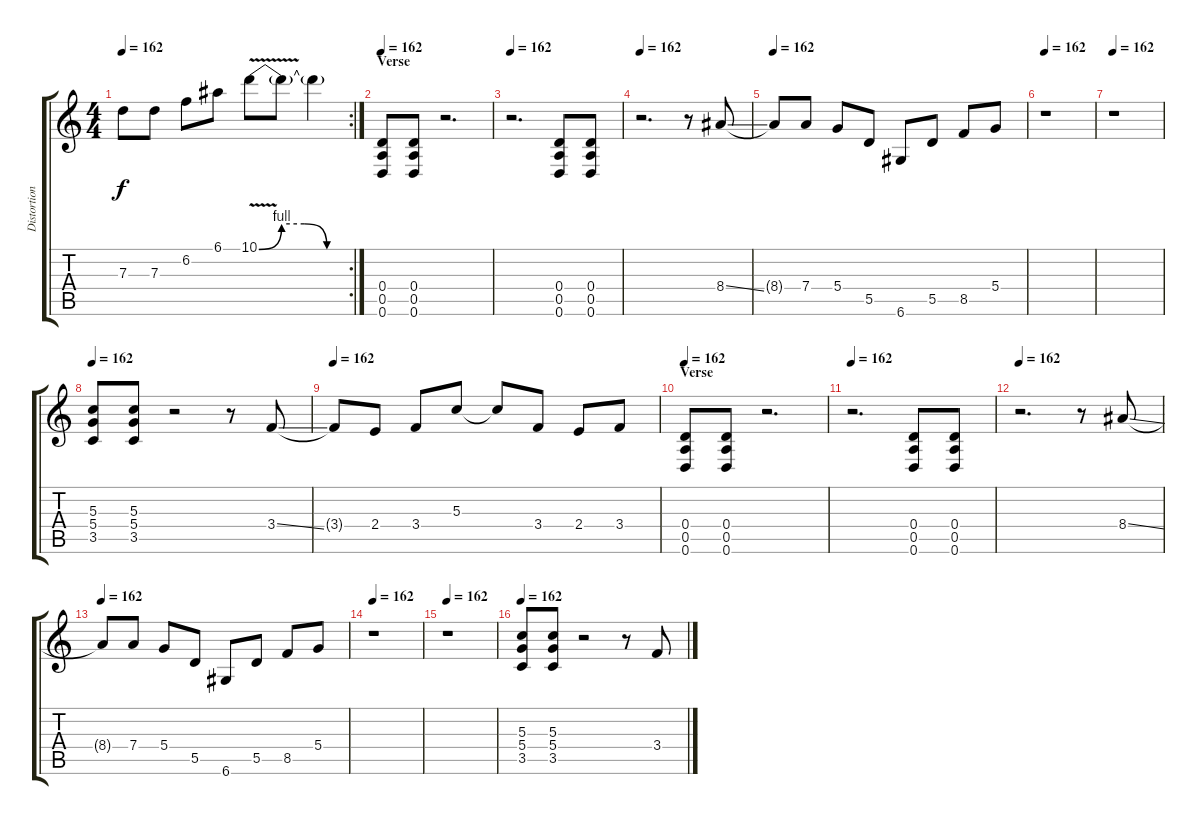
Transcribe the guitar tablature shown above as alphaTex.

\track ("Distortion Guitar" "Distortion") {instrument distortionguitar}
\staff {score tabs}
\tuning (E4 B3 G3 D3 A2 D2) {hide}
\rc 2
\ts (4 4)
\tempo 162
\clef g2
\ks c
7.3{t}.8{dy f} 7.3.8 6.2.8 6.1.8 10.1{be (custom 0 0 15 4 30 4 45 0 60 0) v}.8 10.1{t}.8 10.1{t}.4 |
\section ("" "Verse")
\tempo 162
(0.4 0.5 0.6).8 (0.4 0.5 0.6).8 r.2{d} |
\tempo 162
r.2{d} (0.4 0.5 0.6).8 (0.4 0.5 0.6).8 |
\tempo 162
r.2{d} r.8 8.4{ss}.8 |
\tempo 162
8.4{t}.8 7.4.8 5.4.8 5.5.8 6.6.8 5.5.8 8.5.8 5.4.8 |
\tempo 162
r.1 |
\tempo 162
r.1 |
\tempo 162
(5.3 5.4 3.5).8 (5.3 5.4 3.5).8 r.2 r.8 3.4{ss}.8 |
\tempo 162
3.4{t}.8 2.4.8 3.4.8 5.3.8 5.3{t}.8 3.4.8 2.4.8 3.4.8 |
\section ("" "Verse")
\tempo 162
(0.4 0.5 0.6).8 (0.4 0.5 0.6).8 r.2{d} |
\tempo 162
r.2{d} (0.4 0.5 0.6).8 (0.4 0.5 0.6).8 |
\tempo 162
r.2{d} r.8 8.4{ss}.8 |
\tempo 162
8.4{t}.8 7.4.8 5.4.8 5.5.8 6.6.8 5.5.8 8.5.8 5.4.8 |
\tempo 162
r.1 |
\tempo 162
r.1 |
\tempo 162
(5.3 5.4 3.5).8 (5.3 5.4 3.5).8 r.2 r.8 3.4{ss}.8
